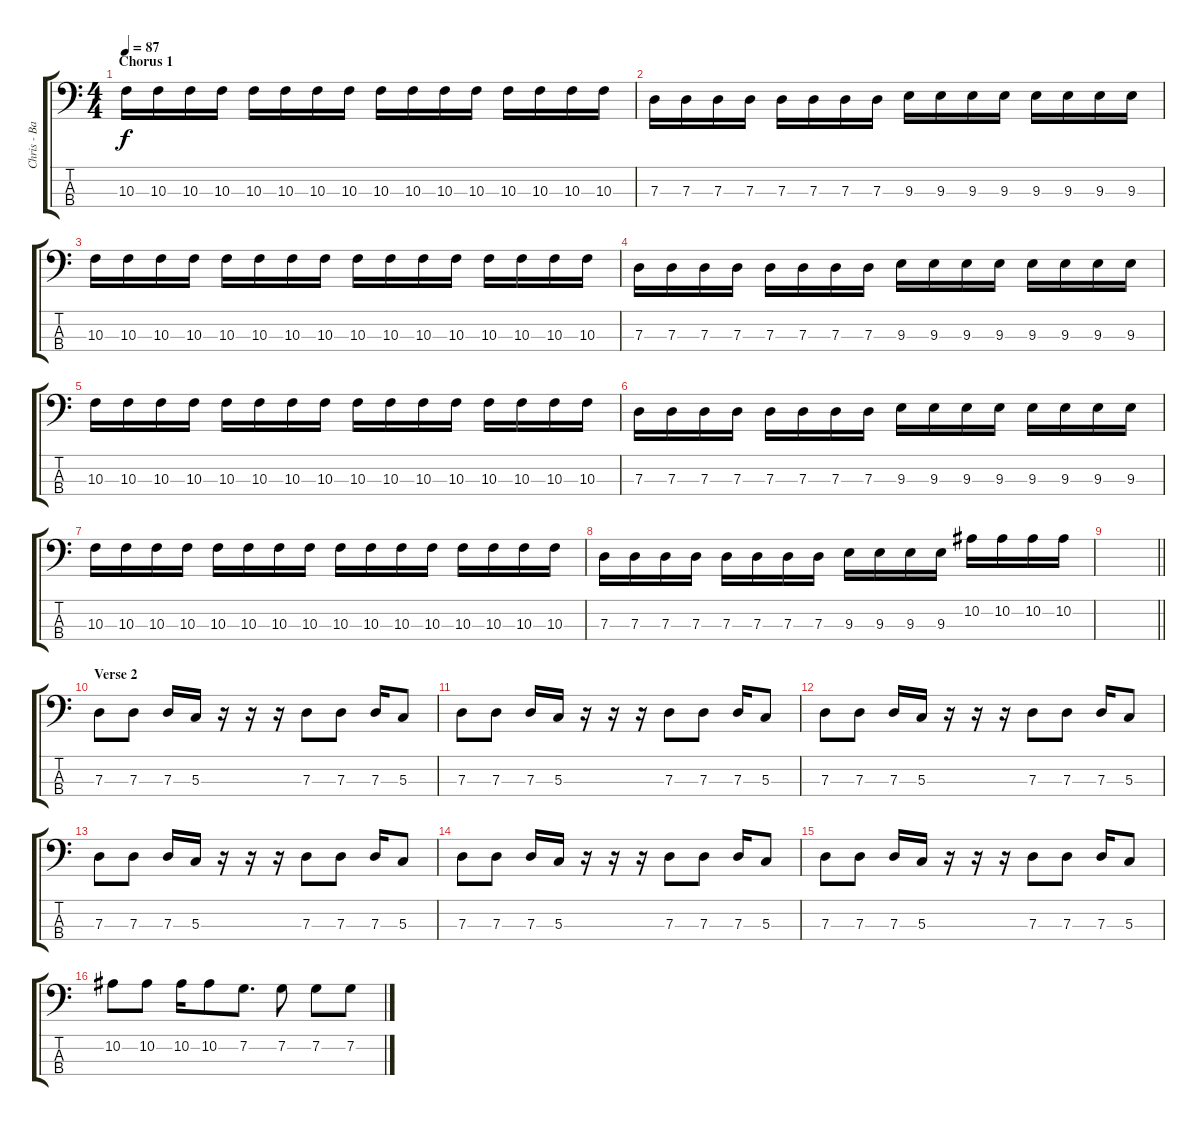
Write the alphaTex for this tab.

\track ("Chris - Bass" "Chris - Ba") {instrument electricbasspick}
\staff {score tabs}
\tuning (F2 C2 G1 C1) {hide}
\ts (4 4)
\section ("" "Chorus 1")
\tempo 87
\clef f4
\ks c
10.3.16{dy f} 10.3.16 10.3.16 10.3.16 10.3.16 10.3.16 10.3.16 10.3.16 10.3.16 10.3.16 10.3.16 10.3.16 10.3.16 10.3.16 10.3.16 10.3.16 |
7.3.16 7.3.16 7.3.16 7.3.16 7.3.16 7.3.16 7.3.16 7.3.16 9.3.16 9.3.16 9.3.16 9.3.16 9.3.16 9.3.16 9.3.16 9.3.16 |
10.3.16 10.3.16 10.3.16 10.3.16 10.3.16 10.3.16 10.3.16 10.3.16 10.3.16 10.3.16 10.3.16 10.3.16 10.3.16 10.3.16 10.3.16 10.3.16 |
7.3.16 7.3.16 7.3.16 7.3.16 7.3.16 7.3.16 7.3.16 7.3.16 9.3.16 9.3.16 9.3.16 9.3.16 9.3.16 9.3.16 9.3.16 9.3.16 |
10.3.16 10.3.16 10.3.16 10.3.16 10.3.16 10.3.16 10.3.16 10.3.16 10.3.16 10.3.16 10.3.16 10.3.16 10.3.16 10.3.16 10.3.16 10.3.16 |
7.3.16 7.3.16 7.3.16 7.3.16 7.3.16 7.3.16 7.3.16 7.3.16 9.3.16 9.3.16 9.3.16 9.3.16 9.3.16 9.3.16 9.3.16 9.3.16 |
10.3.16 10.3.16 10.3.16 10.3.16 10.3.16 10.3.16 10.3.16 10.3.16 10.3.16 10.3.16 10.3.16 10.3.16 10.3.16 10.3.16 10.3.16 10.3.16 |
7.3.16 7.3.16 7.3.16 7.3.16 7.3.16 7.3.16 7.3.16 7.3.16 9.3.16 9.3.16 9.3.16 9.3.16 10.2.16 10.2.16 10.2.16 10.2.16 |
\barLineRight lightlight
|
\section ("" "Verse 2")
7.3.8 7.3.8 7.3.16 5.3.16 r.16 r.16 r.16 7.3.8 7.3.8 7.3.16 5.3.8 |
7.3.8 7.3.8 7.3.16 5.3.16 r.16 r.16 r.16 7.3.8 7.3.8 7.3.16 5.3.8 |
7.3.8 7.3.8 7.3.16 5.3.16 r.16 r.16 r.16 7.3.8 7.3.8 7.3.16 5.3.8 |
7.3.8 7.3.8 7.3.16 5.3.16 r.16 r.16 r.16 7.3.8 7.3.8 7.3.16 5.3.8 |
7.3.8 7.3.8 7.3.16 5.3.16 r.16 r.16 r.16 7.3.8 7.3.8 7.3.16 5.3.8 |
7.3.8 7.3.8 7.3.16 5.3.16 r.16 r.16 r.16 7.3.8 7.3.8 7.3.16 5.3.8 |
10.2.8 10.2.8 10.2.16 10.2.8 7.2.8{d} 7.2.8 7.2.8 7.2.8
